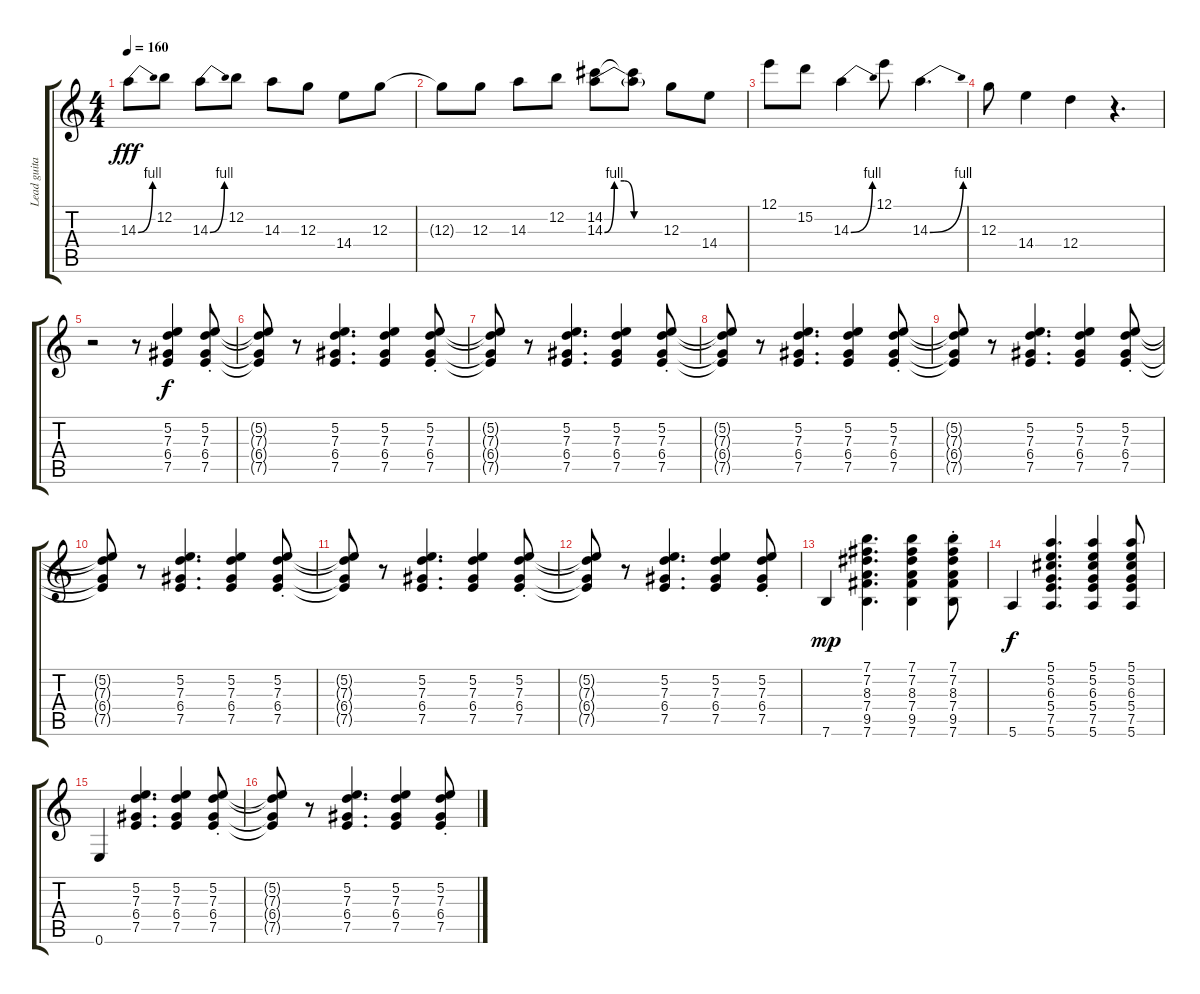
\track ("Lead guitar" "Lead guita") {instrument overdrivenguitar}
\staff {score tabs}
\tuning (E4 B3 G3 D3 A2 E2) {hide}
\ts (4 4)
\tempo 160
\clef g2
\ks c
14.3{be (bend 0 0 60 4)}.8{dy fff} 12.2.8 14.3{be (bend 0 0 60 4)}.8 12.2.8 14.3.8 12.3.8 14.4.8 12.3.8 |
12.3{t}.8 12.3.8 14.3.8 12.2.8 (14.2 14.3{be (custom 0 0 10 4 20 4 30 0 60 0)}).8 (14.2{t} 14.3{t}).8 12.3.8 14.4.8 |
12.1.8 15.2.8 14.3{be (bend 0 0 60 4)}.4 12.1.8 14.3{be (bend 0 0 60 4)}.4{d} |
12.3.8 14.4.4 12.4.4 r.4{d} |
r.2 r.8 (5.2 7.3 6.4 7.5).4{dy f} (5.2{st} 7.3{st} 6.4{st} 7.5{st}).8 |
(5.2{t} 7.3{t} 6.4{t} 7.5{t}).8 r.8 (5.2 7.3 6.4 7.5).4{d} (5.2 7.3 6.4 7.5).4 (5.2{st} 7.3{st} 6.4{st} 7.5{st}).8 |
(5.2{t} 7.3{t} 6.4{t} 7.5{t}).8 r.8 (5.2 7.3 6.4 7.5).4{d} (5.2 7.3 6.4 7.5).4 (5.2{st} 7.3{st} 6.4{st} 7.5{st}).8 |
(5.2{t} 7.3{t} 6.4{t} 7.5{t}).8 r.8 (5.2 7.3 6.4 7.5).4{d} (5.2 7.3 6.4 7.5).4 (5.2{st} 7.3{st} 6.4{st} 7.5{st}).8 |
(5.2{t} 7.3{t} 6.4{t} 7.5{t}).8 r.8 (5.2 7.3 6.4 7.5).4{d} (5.2 7.3 6.4 7.5).4 (5.2{st} 7.3{st} 6.4{st} 7.5{st}).8 |
(5.2{t} 7.3{t} 6.4{t} 7.5{t}).8 r.8 (5.2 7.3 6.4 7.5).4{d} (5.2 7.3 6.4 7.5).4 (5.2{st} 7.3{st} 6.4{st} 7.5{st}).8 |
(5.2{t} 7.3{t} 6.4{t} 7.5{t}).8 r.8 (5.2 7.3 6.4 7.5).4{d} (5.2 7.3 6.4 7.5).4 (5.2{st} 7.3{st} 6.4{st} 7.5{st}).8 |
(5.2{t} 7.3{t} 6.4{t} 7.5{t}).8 r.8 (5.2 7.3 6.4 7.5).4{d} (5.2 7.3 6.4 7.5).4 (5.2{st} 7.3{st} 6.4{st} 7.5{st}).8 |
7.6.4{dy mp} (7.1 7.2 8.3 7.4 9.5 7.6).4{d} (7.1 7.2 8.3 7.4 9.5 7.6).4 (7.1 7.2{st} 8.3{st} 7.4{st} 9.5{st} 7.6).8 |
5.6.4{dy f} (5.1 5.2 6.3 5.4 7.5 5.6).4{d} (5.1 5.2 6.3 5.4 7.5 5.6).4 (5.1 5.2 6.3 5.4 7.5 5.6).8 |
0.6.4 (5.2 7.3 6.4 7.5).4{d} (5.2 7.3 6.4 7.5).4 (5.2{st} 7.3{st} 6.4{st} 7.5{st}).8 |
(5.2{t} 7.3{t} 6.4{t} 7.5{t}).8 r.8 (5.2 7.3 6.4 7.5).4{d} (5.2 7.3 6.4 7.5).4 (5.2{st} 7.3{st} 6.4{st} 7.5{st}).8
